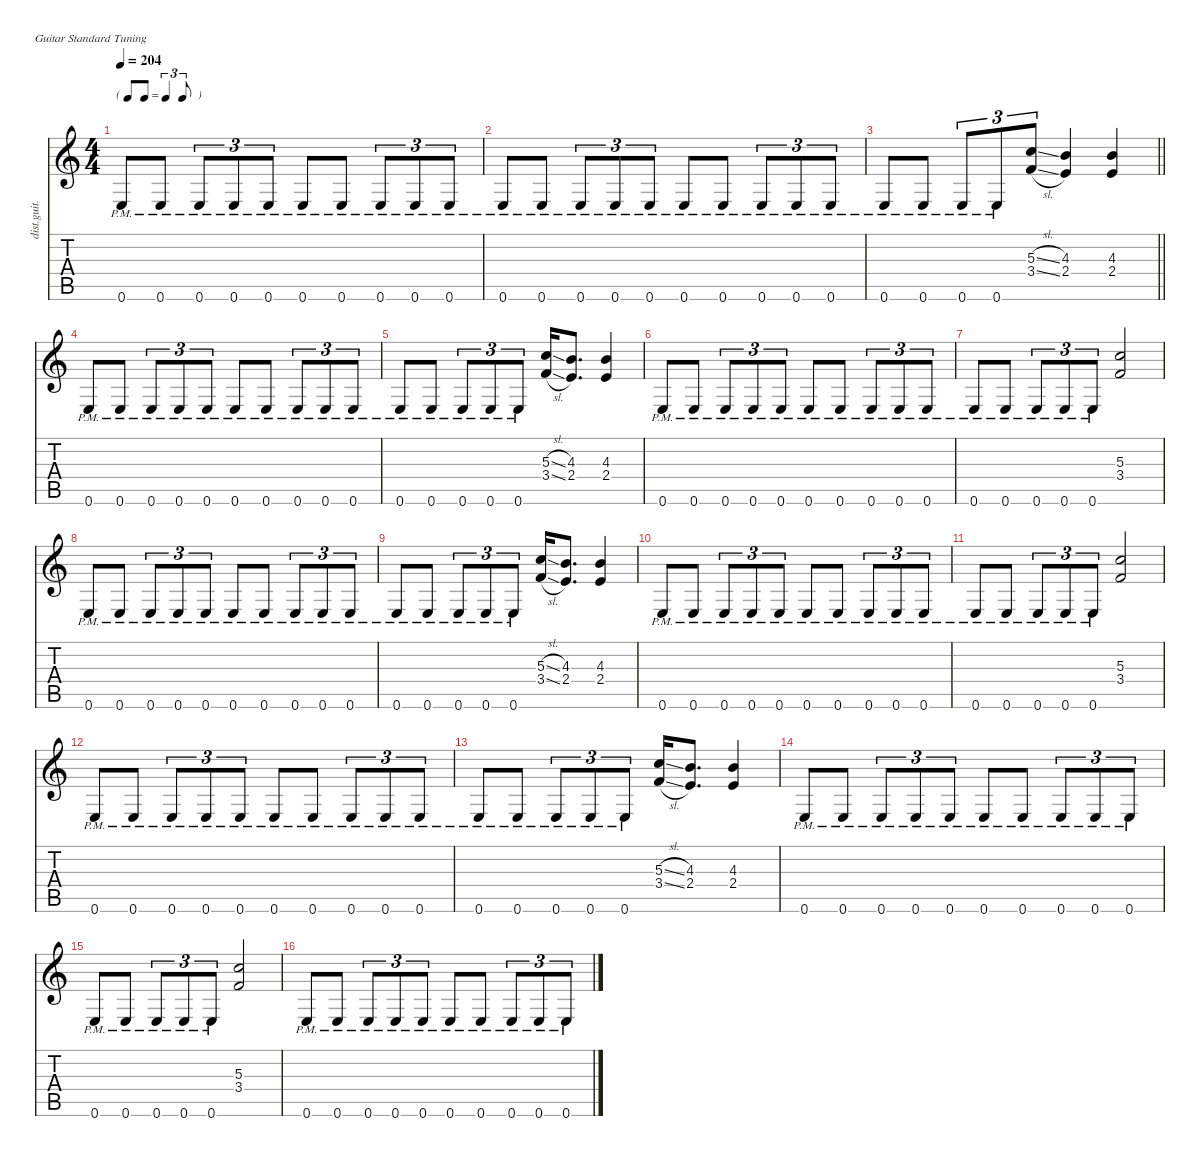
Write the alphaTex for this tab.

\defaultSystemsLayout 4
\hideDynamics
\bracketExtendMode nobrackets
\otherSystemsTrackNameOrientation horizontal
\track ("James Hetfield" "dist.guit.") {defaultSystemsLayout 8 mute instrument distortionguitar}
\staff {score tabs}
\tuning (E4 B3 G3 D3 A2 E2)
\ts (4 4)
\tf triplet8th
\tempo 204
\clef g2
\ks aminor
0.6{pm}.8{dy f beam Up} 0.6{pm}.8{beam Up} 0.6{pm}.8{tu (3 2) beam Up} 0.6{pm}.8{tu (3 2) beam Up} 0.6{pm}.8{tu (3 2) beam Up} 0.6{pm}.8{beam Up} 0.6{pm}.8{beam Up} 0.6{pm}.8{tu (3 2) beam Up} 0.6{pm}.8{tu (3 2) beam Up} 0.6{pm}.8{tu (3 2) beam Up} |
0.6{pm}.8{beam Up} 0.6{pm}.8{beam Up} 0.6{pm}.8{tu (3 2) beam Up} 0.6{pm}.8{tu (3 2) beam Up} 0.6{pm}.8{tu (3 2) beam Up} 0.6{pm}.8{beam Up} 0.6{pm}.8{beam Up} 0.6{pm}.8{tu (3 2) beam Up} 0.6{pm}.8{tu (3 2) beam Up} 0.6{pm}.8{tu (3 2) beam Up} |
\barLineRight lightlight
0.6{pm}.8{beam Up} 0.6{pm}.8{beam Up} 0.6{pm}.8{tu (3 2) beam Up} 0.6{pm}.8{tu (3 2) beam Up} (5.3{sl} 3.4{sl}).8{tu (3 2) beam Up} (4.3 2.4).4{beam Up} (4.3 2.4).4{beam Up} |
0.6{pm}.8{beam Up} 0.6{pm}.8{beam Up} 0.6{pm}.8{tu (3 2) beam Up} 0.6{pm}.8{tu (3 2) beam Up} 0.6{pm}.8{tu (3 2) beam Up} 0.6{pm}.8{beam Up} 0.6{pm}.8{beam Up} 0.6{pm}.8{tu (3 2) beam Up} 0.6{pm}.8{tu (3 2) beam Up} 0.6{pm}.8{tu (3 2) beam Up} |
0.6{pm}.8{beam Up} 0.6{pm}.8{beam Up} 0.6{pm}.8{tu (3 2) beam Up} 0.6{pm}.8{tu (3 2) beam Up} 0.6{pm}.8{tu (3 2) beam Up} (5.3{sl} 3.4{sl}).16{beam Up} (4.3 2.4).8{d beam Up} (4.3 2.4).4{beam Up} |
0.6{pm}.8{beam Up} 0.6{pm}.8{beam Up} 0.6{pm}.8{tu (3 2) beam Up} 0.6{pm}.8{tu (3 2) beam Up} 0.6{pm}.8{tu (3 2) beam Up} 0.6{pm}.8{beam Up} 0.6{pm}.8{beam Up} 0.6{pm}.8{tu (3 2) beam Up} 0.6{pm}.8{tu (3 2) beam Up} 0.6{pm}.8{tu (3 2) beam Up} |
0.6{pm}.8{beam Up} 0.6{pm}.8{beam Up} 0.6{pm}.8{tu (3 2) beam Up} 0.6{pm}.8{tu (3 2) beam Up} 0.6{pm}.8{tu (3 2) beam Up} (5.3 3.4).2{beam Up} |
0.6{pm}.8{beam Up} 0.6{pm}.8{beam Up} 0.6{pm}.8{tu (3 2) beam Up} 0.6{pm}.8{tu (3 2) beam Up} 0.6{pm}.8{tu (3 2) beam Up} 0.6{pm}.8{beam Up} 0.6{pm}.8{beam Up} 0.6{pm}.8{tu (3 2) beam Up} 0.6{pm}.8{tu (3 2) beam Up} 0.6{pm}.8{tu (3 2) beam Up} |
0.6{pm}.8{beam Up} 0.6{pm}.8{beam Up} 0.6{pm}.8{tu (3 2) beam Up} 0.6{pm}.8{tu (3 2) beam Up} 0.6{pm}.8{tu (3 2) beam Up} (5.3{sl} 3.4{sl}).16{beam Up} (4.3 2.4).8{d beam Up} (4.3 2.4).4{beam Up} |
0.6{pm}.8{beam Up} 0.6{pm}.8{beam Up} 0.6{pm}.8{tu (3 2) beam Up} 0.6{pm}.8{tu (3 2) beam Up} 0.6{pm}.8{tu (3 2) beam Up} 0.6{pm}.8{beam Up} 0.6{pm}.8{beam Up} 0.6{pm}.8{tu (3 2) beam Up} 0.6{pm}.8{tu (3 2) beam Up} 0.6{pm}.8{tu (3 2) beam Up} |
0.6{pm}.8{beam Up} 0.6{pm}.8{beam Up} 0.6{pm}.8{tu (3 2) beam Up} 0.6{pm}.8{tu (3 2) beam Up} 0.6{pm}.8{tu (3 2) beam Up} (5.3 3.4).2{beam Up} |
0.6{pm}.8{beam Up} 0.6{pm}.8{beam Up} 0.6{pm}.8{tu (3 2) beam Up} 0.6{pm}.8{tu (3 2) beam Up} 0.6{pm}.8{tu (3 2) beam Up} 0.6{pm}.8{beam Up} 0.6{pm}.8{beam Up} 0.6{pm}.8{tu (3 2) beam Up} 0.6{pm}.8{tu (3 2) beam Up} 0.6{pm}.8{tu (3 2) beam Up} |
0.6{pm}.8{beam Up} 0.6{pm}.8{beam Up} 0.6{pm}.8{tu (3 2) beam Up} 0.6{pm}.8{tu (3 2) beam Up} 0.6{pm}.8{tu (3 2) beam Up} (5.3{sl} 3.4{sl}).16{beam Up} (4.3 2.4).8{d beam Up} (4.3 2.4).4{beam Up} |
0.6{pm}.8{beam Up} 0.6{pm}.8{beam Up} 0.6{pm}.8{tu (3 2) beam Up} 0.6{pm}.8{tu (3 2) beam Up} 0.6{pm}.8{tu (3 2) beam Up} 0.6{pm}.8{beam Up} 0.6{pm}.8{beam Up} 0.6{pm}.8{tu (3 2) beam Up} 0.6{pm}.8{tu (3 2) beam Up} 0.6{pm}.8{tu (3 2) beam Up} |
0.6{pm}.8{beam Up} 0.6{pm}.8{beam Up} 0.6{pm}.8{tu (3 2) beam Up} 0.6{pm}.8{tu (3 2) beam Up} 0.6{pm}.8{tu (3 2) beam Up} (5.3 3.4).2{beam Up} |
0.6{pm}.8{beam Up} 0.6{pm}.8{beam Up} 0.6{pm}.8{tu (3 2) beam Up} 0.6{pm}.8{tu (3 2) beam Up} 0.6{pm}.8{tu (3 2) beam Up} 0.6{pm}.8{beam Up} 0.6{pm}.8{beam Up} 0.6{pm}.8{tu (3 2) beam Up} 0.6{pm}.8{tu (3 2) beam Up} 0.6{pm}.8{tu (3 2) beam Up}
